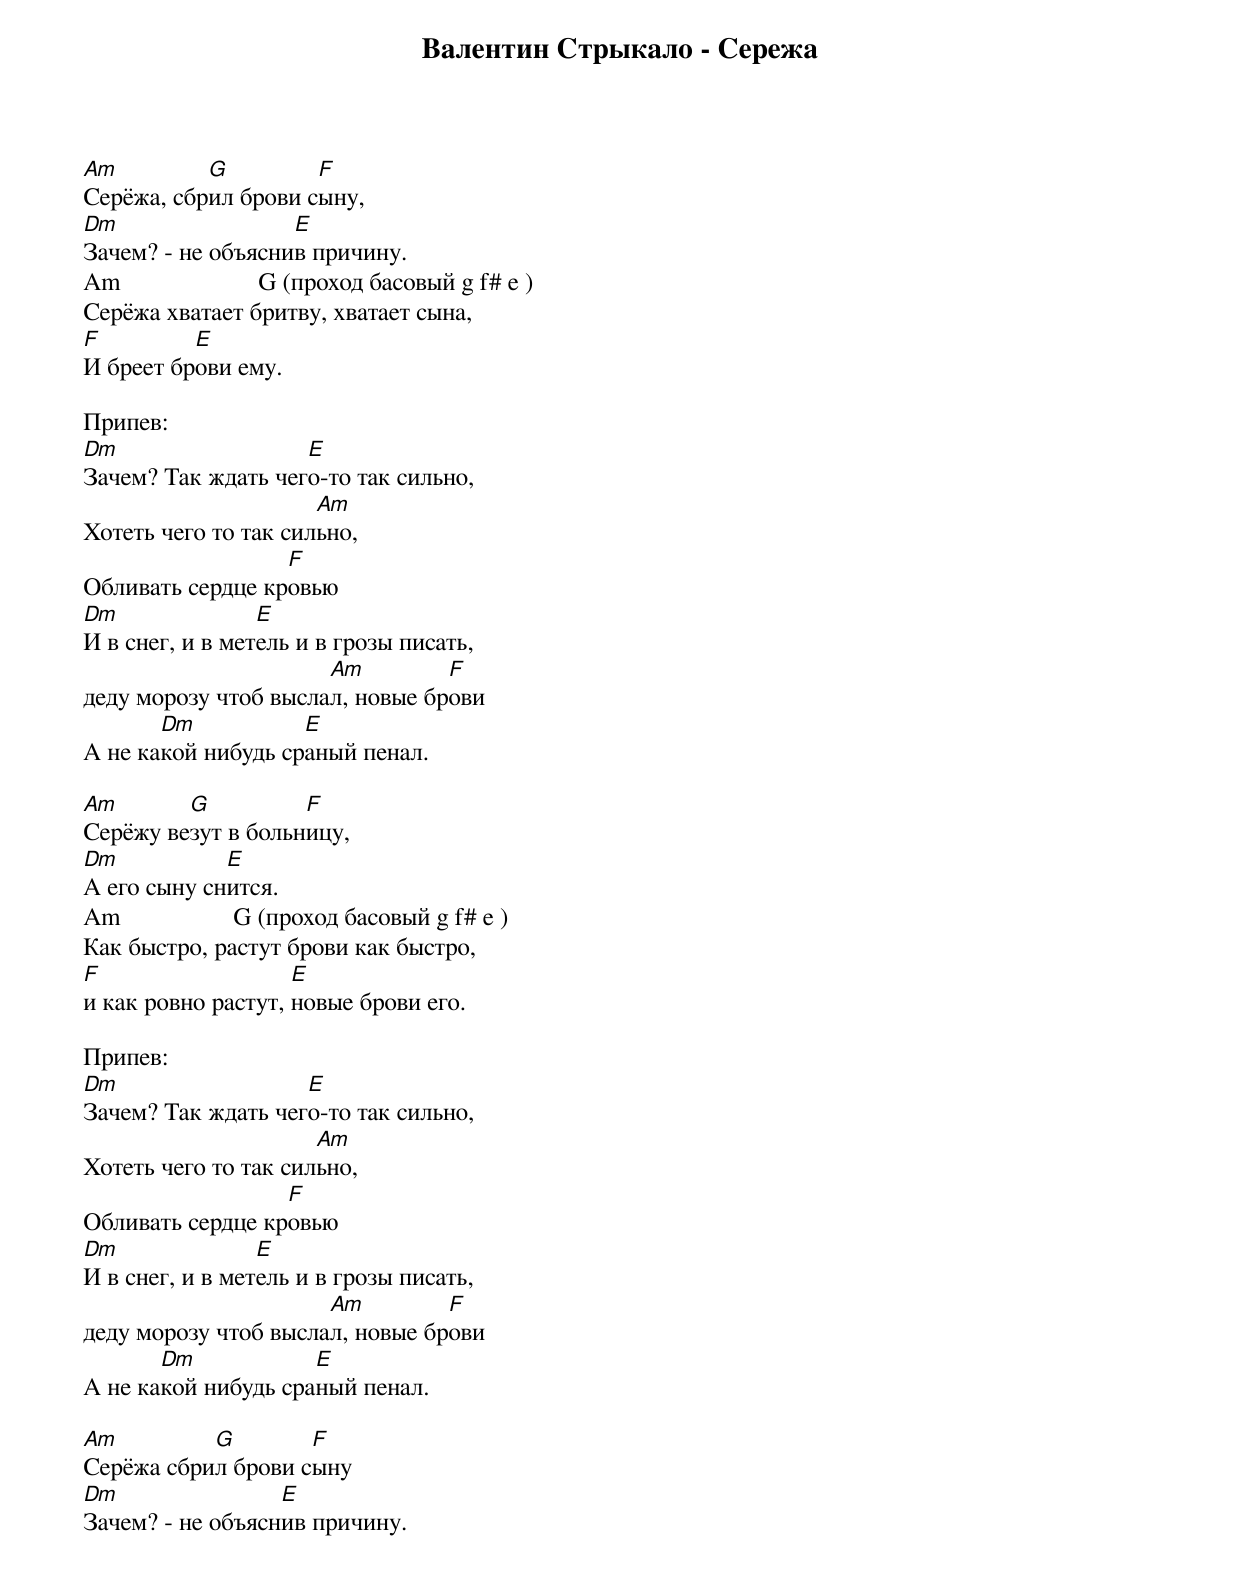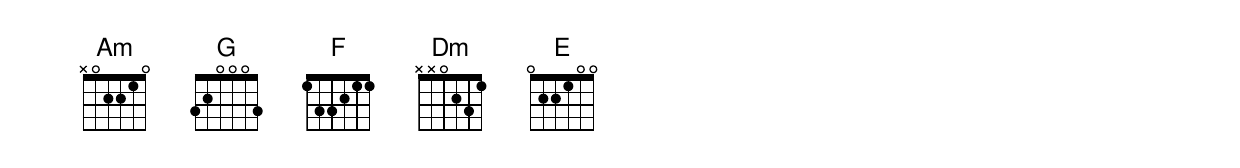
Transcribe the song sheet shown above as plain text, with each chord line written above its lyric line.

Валентин Стрыкало - Сережа

Am         G         F
Серёжа, сбрил брови сыну,
Dm                 E
Зачем? - не объяснив причину.
Am                      G (проход басовый g f# e )
Серёжа хватает бритву, хватает сына,
F         E
И бреет брови ему.

Припев:
Dm                  E
Зачем? Так ждать чего-то так сильно,
                      Am
Хотеть чего то так сильно,
                  F
Обливать сердце кровью
Dm               E
И в снег, и в метель и в грозы писать,
                      Am         F
деду морозу чтоб выслал, новые брови
       Dm           E
А не какой нибудь сраный пенал.

Am       G          F
Серёжу везут в больницу,
Dm           E
А его сыну снится.
Am                  G (проход басовый g f# e )
Как быстро, растут брови как быстро,
F                   E
и как ровно растут, новые брови его.

Припев:
Dm                  E
Зачем? Так ждать чего-то так сильно,
                      Am
Хотеть чего то так сильно,
                  F
Обливать сердце кровью
Dm               E
И в снег, и в метель и в грозы писать,
                      Am         F
деду морозу чтоб выслал, новые брови
       Dm            E
А не какой нибудь сраный пенал.

Am         G        F
Серёжа сбрил брови сыну
Dm                E
Зачем? - не объяснив причину.
